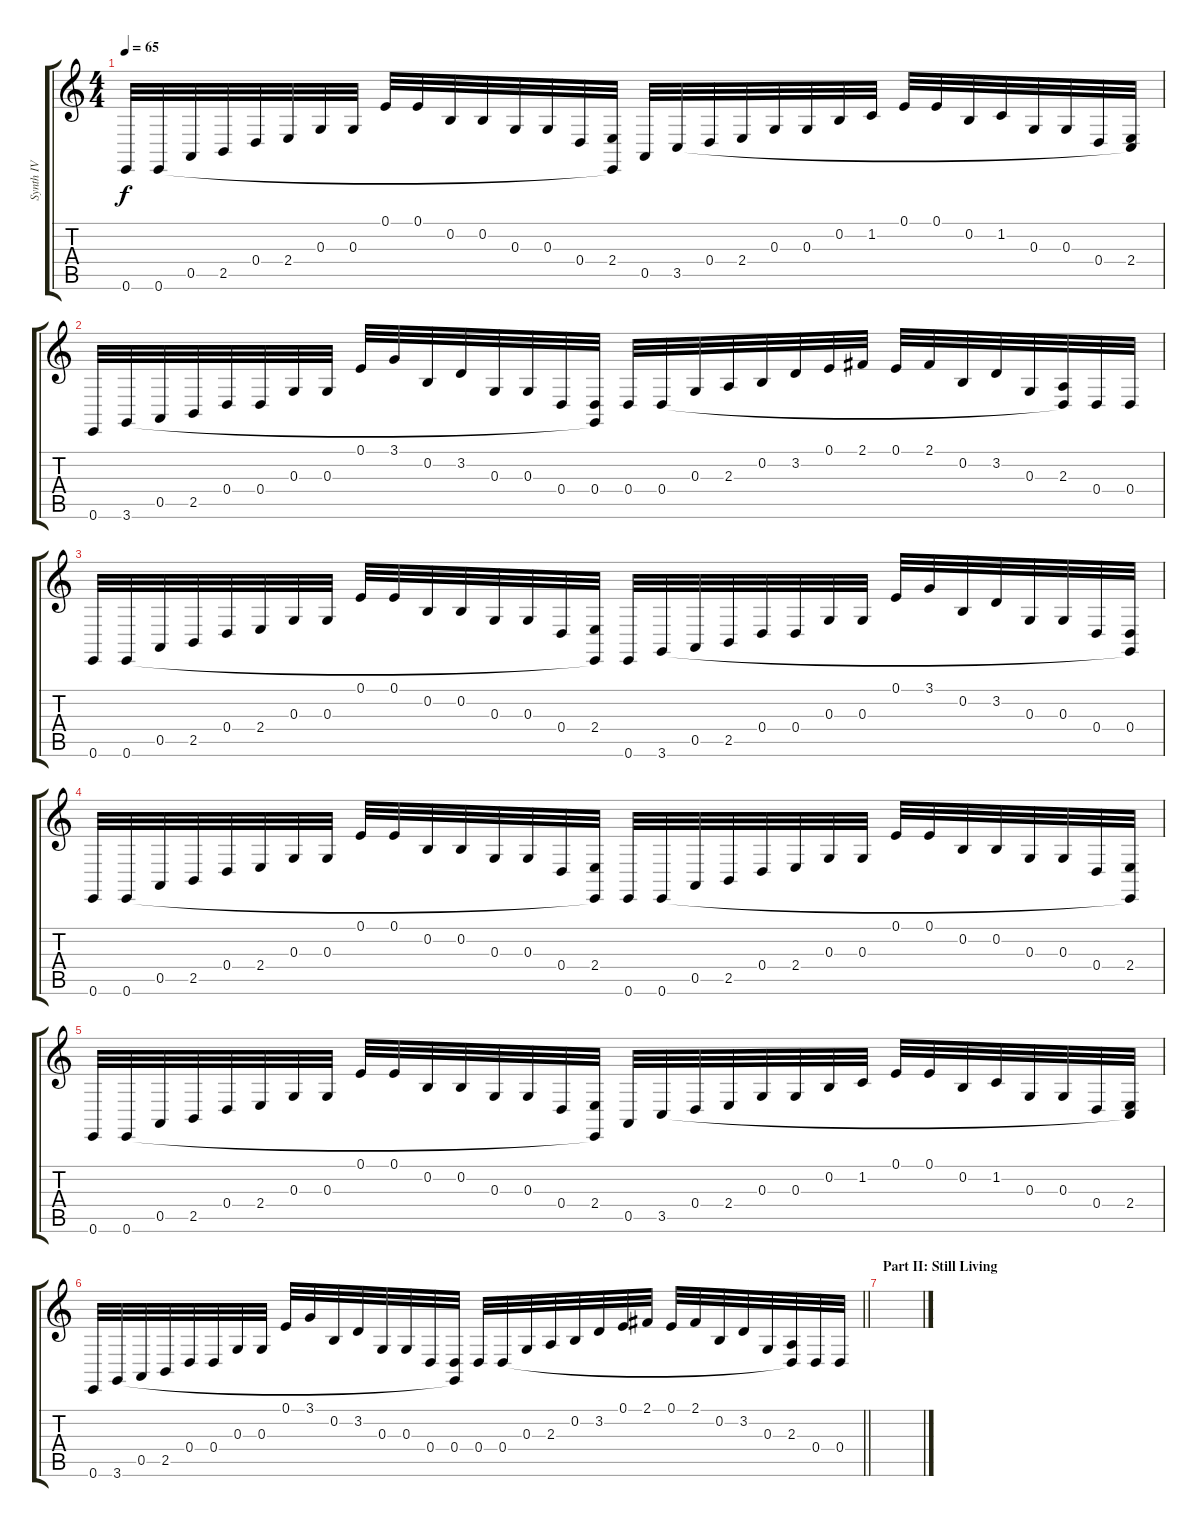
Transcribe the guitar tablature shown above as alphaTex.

\track ("Synth IV" "Synth IV") {instrument churchorgan}
\staff {score tabs}
\tuning (E4 B3 G3 D3 A2 E2) {hide}
\ts (4 4)
\tempo 65
\clef g2
\ks c
0.6.32{dy f} 0.6.32 0.5.32 2.5.32 0.4.32 2.4.32 0.3.32 0.3.32 0.1.32 0.1.32 0.2.32 0.2.32 0.3.32 0.3.32 0.4.32 (2.4 0.6{t}).32 0.5.32 3.5.32 0.4.32 2.4.32 0.3.32 0.3.32 0.2.32 1.2.32 0.1.32 0.1.32 0.2.32 1.2.32 0.3.32 0.3.32 0.4.32 (2.4 3.5{t}).32 |
0.6.32 3.6.32 0.5.32 2.5.32 0.4.32 0.4.32 0.3.32 0.3.32 0.1.32 3.1.32 0.2.32 3.2.32 0.3.32 0.3.32 0.4.32 (0.4 3.6{t}).32 0.4.32 0.4.32 0.3.32 2.3.32 0.2.32 3.2.32 0.1.32 2.1.32 0.1.32 2.1.32 0.2.32 3.2.32 0.3.32 (2.3 0.4{t}).32 0.4.32 0.4.32 |
0.6.32 0.6.32 0.5.32 2.5.32 0.4.32 2.4.32 0.3.32 0.3.32 0.1.32 0.1.32 0.2.32 0.2.32 0.3.32 0.3.32 0.4.32 (2.4 0.6{t}).32 0.6.32 3.6.32 0.5.32 2.5.32 0.4.32 0.4.32 0.3.32 0.3.32 0.1.32 3.1.32 0.2.32 3.2.32 0.3.32 0.3.32 0.4.32 (0.4 3.6{t}).32 |
0.6.32 0.6.32 0.5.32 2.5.32 0.4.32 2.4.32 0.3.32 0.3.32 0.1.32 0.1.32 0.2.32 0.2.32 0.3.32 0.3.32 0.4.32 (2.4 0.6{t}).32 0.6.32 0.6.32 0.5.32 2.5.32 0.4.32 2.4.32 0.3.32 0.3.32 0.1.32 0.1.32 0.2.32 0.2.32 0.3.32 0.3.32 0.4.32 (2.4 0.6{t}).32 |
0.6.32 0.6.32 0.5.32 2.5.32 0.4.32 2.4.32 0.3.32 0.3.32 0.1.32 0.1.32 0.2.32 0.2.32 0.3.32 0.3.32 0.4.32 (2.4 0.6{t}).32 0.5.32 3.5.32 0.4.32 2.4.32 0.3.32 0.3.32 0.2.32 1.2.32 0.1.32 0.1.32 0.2.32 1.2.32 0.3.32 0.3.32 0.4.32 (2.4 3.5{t}).32 |
\barLineRight lightlight
0.6.32 3.6.32 0.5.32 2.5.32 0.4.32 0.4.32 0.3.32 0.3.32 0.1.32 3.1.32 0.2.32 3.2.32 0.3.32 0.3.32 0.4.32 (0.4 3.6{t}).32 0.4.32 0.4.32 0.3.32 2.3.32 0.2.32 3.2.32 0.1.32 2.1.32 0.1.32 2.1.32 0.2.32 3.2.32 0.3.32 (2.3 0.4{t}).32 0.4.32 0.4.32 |
\section ("" "Part II: Still Living")
